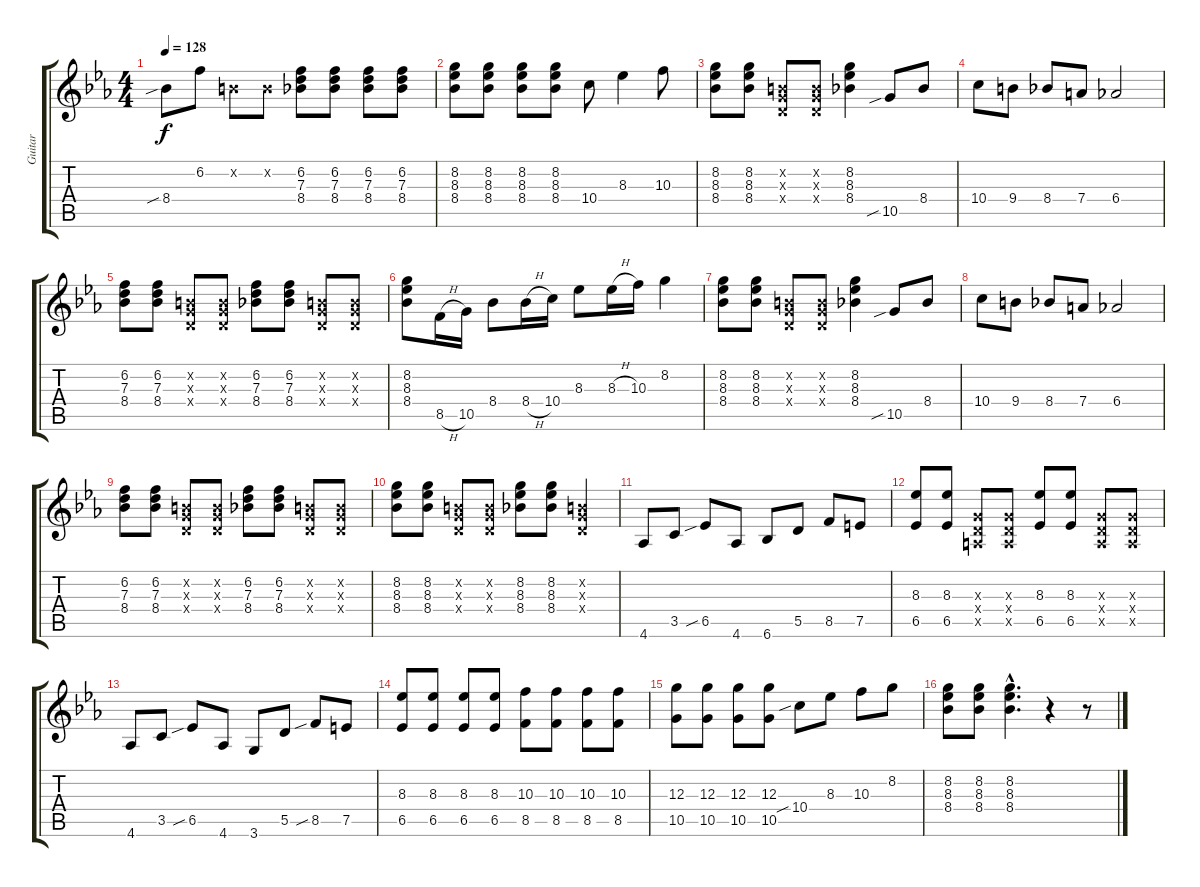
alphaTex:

\track ("Guitar" "Guitar") {instrument overdrivenguitar}
\staff {score tabs}
\tuning (E4 B3 G3 D3 A2 E2) {hide}
\ts (4 4)
\tempo 128
\clef g2
\ks eb
8.4{sib}.8{dy f} 6.2.8 0.2{x}.8 0.2{x}.8 (6.2 7.3 8.4).8 (6.2 7.3 8.4).8 (6.2 7.3 8.4).8 (6.2 7.3 8.4).8 |
(8.2 8.3 8.4).8 (8.2 8.3 8.4).8 (8.2 8.3 8.4).8 (8.2 8.3 8.4).8 10.4.8 8.3.4 10.3.8 |
(8.2 8.3 8.4).8 (8.2 8.3 8.4).8 (0.2{x} 0.3{x} 0.4{x}).8 (0.2{x} 0.3{x} 0.4{x}).8 (8.2 8.3 8.4).4 10.5{sib}.8 8.4.8 |
10.4.8 9.4.8 8.4.8 7.4.8 6.4.2 |
(6.2 7.3 8.4).8 (6.2 7.3 8.4).8 (0.2{x} 0.3{x} 0.4{x}).8 (0.2{x} 0.3{x} 0.4{x}).8 (6.2 7.3 8.4).8 (6.2 7.3 8.4).8 (0.2{x} 0.3{x} 0.4{x}).8 (0.2{x} 0.3{x} 0.4{x}).8 |
(8.2 8.3 8.4).8 8.5{h}.16 10.5.16 8.4.8 8.4{h}.16 10.4.16 8.3.8 8.3{h}.16 10.3.16 8.2.4 |
(8.2 8.3 8.4).8 (8.2 8.3 8.4).8 (0.2{x} 0.3{x} 0.4{x}).8 (0.2{x} 0.3{x} 0.4{x}).8 (8.2 8.3 8.4).4 10.5{sib}.8 8.4.8 |
10.4.8 9.4.8 8.4.8 7.4.8 6.4.2 |
(6.2 7.3 8.4).8 (6.2 7.3 8.4).8 (0.2{x} 0.3{x} 0.4{x}).8 (0.2{x} 0.3{x} 0.4{x}).8 (6.2 7.3 8.4).8 (6.2 7.3 8.4).8 (0.2{x} 0.3{x} 0.4{x}).8 (0.2{x} 0.3{x} 0.4{x}).8 |
(8.2 8.3 8.4).8 (8.2 8.3 8.4).8 (0.2{x} 0.3{x} 0.4{x}).8 (0.2{x} 0.3{x} 0.4{x}).8 (8.2 8.3 8.4).8 (8.2 8.3 8.4).8 (0.2{x} 0.3{x} 0.4{x}).4 |
4.6.8 3.5.8 6.5{sib}.8 4.6.8 6.6.8 5.5.8 8.5.8 7.5.8 |
(8.3 6.5).8 (8.3 6.5).8 (0.3{x} 0.4{x} 0.5{x}).8 (0.3{x} 0.4{x} 0.5{x}).8 (8.3 6.5).8 (8.3 6.5).8 (0.3{x} 0.4{x} 0.5{x}).8 (0.3{x} 0.4{x} 0.5{x}).8 |
4.6.8 3.5.8 6.5{sib}.8 4.6.8 3.6.8 5.5.8 8.5{sib}.8 7.5.8 |
(8.3 6.5).8 (8.3 6.5).8 (8.3 6.5).8 (8.3 6.5).8 (10.3 8.5).8 (10.3 8.5).8 (10.3 8.5).8 (10.3 8.5).8 |
(12.3 10.5).8 (12.3 10.5).8 (12.3 10.5).8 (12.3 10.5).8 10.4{sib}.8 8.3.8 10.3.8 8.2.8 |
(8.2 8.3 8.4).8 (8.2 8.3 8.4).8 (8.2{hac} 8.3{hac} 8.4{hac}).4{d} r.4 r.8
